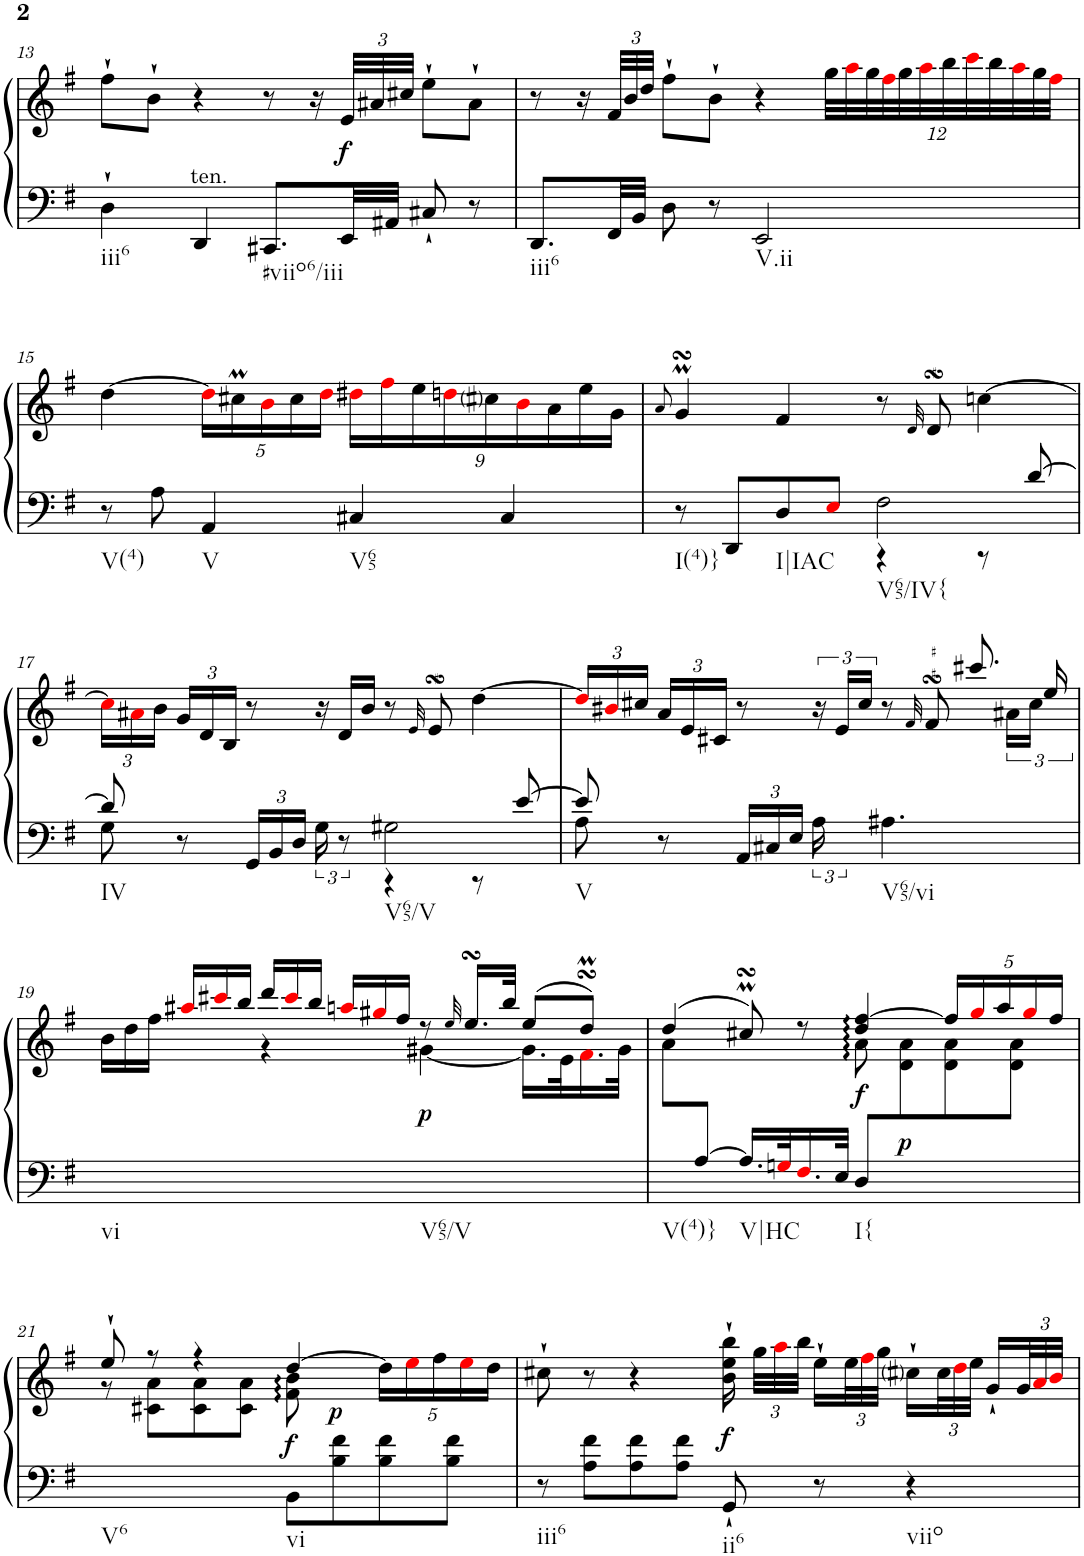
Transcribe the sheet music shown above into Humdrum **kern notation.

**kern	**kern	**dynam
*part1	*part1	*part1
*staff2	*staff1	*staff1/2
*I"Harpsichord	*	*
*I'Hch.	*	*
!!LO:PB:g=z
*clefF4	*clefG2	*
*k[f#]	*k[f#]	*
*G:	*G:	*
*M4/4	*M4/4	*
*met(c)	*met(c)	*
=13	=13	=13
!LO:TX:b:t=iii6	!	!
4D`\	8ff#`\L	.
.	8b`\J	.
!LO:TX:a:t=ten.	!	!
4DD/	4r	.
!LO:TX:b:t=#viio6/iii	!	!
8.CC#X/L	8r	.
.	16r	.
*	*Xbrackettup	*
!	!	!LO:DY:a=2
32EE/LL	48e/LLL	f
.	48a#X/	.
32AA#X/JJJ	.	.
.	48cc#X/JJJ	.
8C#X`/	8ee`\L	.
8r	8a#`\J	.
=14	=14	=14
!LO:TX:b:t=iii6	!	!
8.DD/L	8r	.
.	16r	.
32FF#/LL	48f#/LLL	.
.	48b/	.
32BB/JJJ	.	.
.	48dd/JJJ	.
8D\	8ff#`\L	.
8r	8b`\J	.
!LO:TX:b:t=V.ii	!	!
2EE/	4r	.
.	48gg\LLL	.
.	48aai\	.
.	48gg\	.
.	48ff#i\	.
.	48gg\	.
.	48aai\	.
.	48bb\	.
.	48ccci\	.
.	48bb\	.
.	48aai\	.
.	48gg\	.
.	48ff#i\JJJ	.
!!LO:LB:g=z
=15	=15	=15
!LO:TX:b:t=V(4)	!	!
8r	[4dd\	.
8A\	.	.
!LO:TX:b:t=V	!	!
4AA/	20ddi\LL]	.
.	20cc#Xm\	.
.	20bi\	.
.	20cc#\	.
.	20ddi\JJ	.
!LO:TX:b:t=V65	!	!
4C#X/	18dd#Xi\LL	.
.	18ff#i\	.
.	18ee\	.
.	18ddni\	.
.	18cc#j\	.
4C#/	.	.
.	18bi\	.
.	18a\	.
.	18ee\	.
.	18g\JJ	.
=16	=16	=16
.	8qa/	.
*^	*	*
!LO:TX:b:t=I(4)}	!	!	!
8r	2ryy	4gMsSSs/	.
8DD/L	.	.	.
!LO:TX:b:t=I|IAC	!	!	!
8D/	.	4f#/	.
8Ei/J	.	.	.
!LO:TX:b:t=V65/IV{	!	!	!
2F#\	4r	8r	.
.	.	32qd/	.
.	.	8dsSSS/	.
.	8r	[4ccn\	.
.	[8d/	.	.
!!LO:LB:g=z
=17	=17	=17	=17
!LO:TX:b:t=IV	!	!	!
8d/]	8G\	24cci\LL]	.
.	.	24a#Xi\	.
.	.	24b\JJ	.
8r	4.ryy	24g/LL	.
.	.	24d/	.
.	.	24B/JJ	.
*Xbrackettup	*	*	*
24GG/LL	.	8r	.
24BB/	.	.	.
24D/JJ	.	.	.
*brackettup	*	*Xtuplet	*
24G\	.	24r	.
12r	.	24d/LL	.
.	.	24b/JJ	.
!LO:TX:b:t=V65/V	!	!	!
2G#X\	4r	8r	.
.	.	32qe/	.
.	.	8esSSS/	.
.	8r	[4dd\	.
.	[8e/	.	.
=18	=18	=18	=18
*	*	*tuplet	*
*	*	*^	*
!LO:TX:b:t=V	!	!	!	!
8e/]	8A\	24ddi/LL]	2ryy	.
.	.	24b#Xi/	.	.
.	.	24cc#X/JJ	.	.
8r	2..ryy	24a/LL	.	.
.	.	24e/	.	.
.	.	24c#X/JJ	.	.
*Xbrackettup	*	*	*	*
24AA/LL	.	8r	.	.
24C#X/	.	.	.	.
24E/JJ	.	.	.	.
*brackettup	*	*brackettup	*	*
24A\	.	24r	.	.
12ryy	.	24e/LL	.	.
.	.	24cc#/JJ	.	.
!LO:TX:b:t=V65/vi	!	!	!	!
4.A#X\	.	8r	4ryy	.
.	.	32qf#/	.	.
.	.	8f#sSsS/	.	.
.	.	8.ccc#X/	8ryy	.
8ryy	.	.	24a#X\LL	.
.	.	.	24cc#\JJ	.
.	.	16ee/	.	.
.	.	.	24ryy	.
*v	*v	*	*	*
!!LO:LB:g=z	!!
=19	=19	=19	=19
*	*Xtuplet	*	*
!LO:TX:b:t=vi	!	!	!
!LO:TX:b:t=V65/V	!	!	!
1ryy	24b\LL	4ryy	.
.	24dd\	.	.
.	24ff#\JJ	.	.
.	24aa#Xi/LL	.	.
.	24ccc#Xi/	.	.
.	24bb/JJ	.	.
.	24ddd/LL	4r	.
.	24ccc#i/	.	.
.	24bb/JJ	.	.
.	24aani/LL	.	.
.	24gg#Xi/	.	.
.	24ff#/JJ	.	.
!	!	!	!LO:DY:b
.	8r	[4g#X\	p
.	32qee/	.	.
.	16.eesSSS/LL	.	.
.	32bb/JJk	.	.
.	(>8ee/L	16.g#\LL]	.
.	.	32e\K	.
.	8ddsSSSM/J)	16.f#i\	.
.	.	32g#\JJk	.
=20	=20	=20	=20
*^	*	*^	*
!LO:TX:b:t=V(4)}	!	!	!	!	!
!LO:TX:b:t=V|HC	!	!	!	!	!
!LO:TX:b:t=I{	!	!	!	!	!
8ryy	1ryy	(>4dd/	8a\L	2ryy	.
[8A/J	.	.	2ryy	.	.
16.A/LL]	.	8cc#XmsSsS/)	.	.	.
32Gni/K	.	.	.	.	.
16.F#i/	.	8r	.	.	.
32E/JJk	.	.	.	.	.
!	!	!	!	!	!LO:DY:b
8D/L	.	4dd/ [4ff#/	.	8a\	f
!	!	!	!	!	!LO:DY:b
4.ryy	.	.	8d\ 8a\	4.ryy	p
*	*	*tuplet	*	*	*
*	*	*Xbrackettup	*	*	*
.	.	20ff#/LL]	8d\ 8a\	.	.
.	.	20ggi/	.	.	.
.	.	20aa/	.	.	.
.	.	.	8d\ 8a\J	.	.
.	.	20ggi/	.	.	.
.	.	20ff#/JJ	.	.	.
*v	*v	*	*	*	*
*	*	*v	*v	*
!!LO:LB:g=z
=21	=21	=21	=21
!LO:TX:b:t=V6	!	!	!
2ryy	8ee`/	8r	.
.	8r	8c#X\ 8a\L	.
.	4r	8c#\ 8a\	.
.	.	8c#\ 8a\J	.
!LO:TX:b:t=vi	!	!	!
!	!	!	!LO:DY:b
8BB\L	[4dd/	8f#\ 8b\	f
!	!	!	!LO:DY:b
8B\ 8f#\	.	8ryy	p
8B\ 8f#\	20dd\LL]	4ryy	.
.	20eei\	.	.
.	20ff#\	.	.
8B\ 8f#\J	.	.	.
.	20eei\	.	.
.	20dd\JJ	.	.
*	*v	*v	*
=22	=22	=22
!LO:TX:b:t=iii6	!	!
8r	8cc#X`\	.
8A\ 8f#\L	8r	.
8A\ 8f#\	4r	.
8A\ 8f#\J	.	.
!LO:TX:b:t=ii6	!	!
!	!	!LO:DY:b
8GG`/	16b\` 16ee\` 16bb\`	f
.	48gg\LLL	.
.	48aai\	.
.	48bb\JJJ	.
8r	16ee`\LL	.
.	48ee\L	.
.	48ff#i\	.
.	48gg\JJJ	.
!LO:TX:b:t=viio	!	!
4r	16cc#j`\LL	.
.	48cc#\L	.
.	48ddi\	.
.	48ee\JJJ	.
.	16g`/LL	.
.	48g/L	.
.	48ai/	.
.	48bi/JJJ	.
=	=	=
*-	*-	*-
